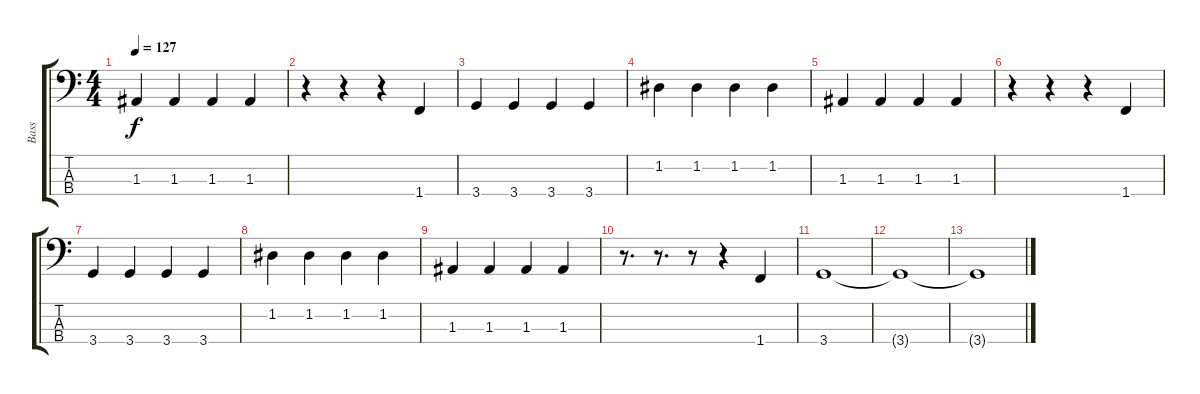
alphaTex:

\track ("Bass" "Bass") {instrument electricbassfinger}
\staff {score tabs}
\tuning (G2 D2 A1 E1) {hide}
\ts (4 4)
\tempo 127
\clef f4
\ks c
1.3.4{dy f} 1.3.4 1.3.4 1.3.4 |
r.4 r.4 r.4 1.4.4 |
3.4.4 3.4.4 3.4.4 3.4.4 |
1.2.4 1.2.4 1.2.4 1.2.4 |
1.3.4 1.3.4 1.3.4 1.3.4 |
r.4 r.4 r.4 1.4.4 |
3.4.4 3.4.4 3.4.4 3.4.4 |
1.2.4 1.2.4 1.2.4 1.2.4 |
1.3.4 1.3.4 1.3.4 1.3.4 |
r.8{d} r.8{d} r.8 r.4 1.4.4 |
3.4.1 |
3.4{t}.1 |
3.4{t}.1
